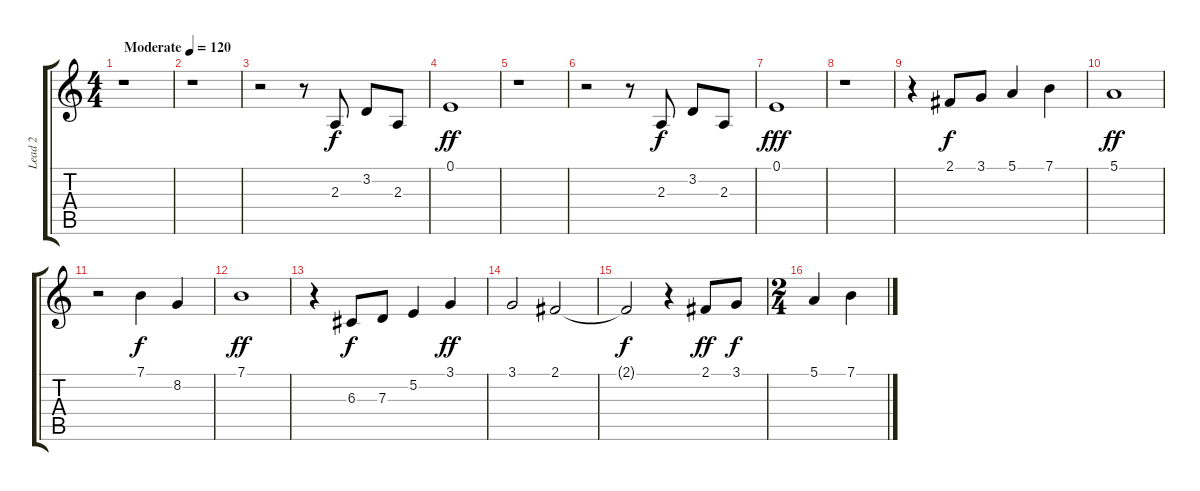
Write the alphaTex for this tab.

\track ("Lead 2" "Lead 2") {instrument lead8bassandlead}
\staff {score tabs}
\tuning (E4 B3 G3 D3 A2 E2) {hide}
\ts (4 4)
\tempo (120 "Moderate")
\clef g2
\ks c
r.1{dy f instrument lead8bassandlead} |
r.1 |
r.2 r.8 2.3.8 3.2.8 2.3.8 |
0.1.1{dy ff} |
r.1 |
r.2 r.8 2.3.8{dy f} 3.2.8 2.3.8 |
0.1.1{dy fff} |
r.1 |
r.4 2.1.8{dy f} 3.1.8 5.1.4 7.1.4 |
5.1.1{dy ff} |
r.2 7.1.4{dy f} 8.2.4 |
7.1.1{dy ff} |
r.4 6.3.8{dy f} 7.3.8 5.2.4 3.1.4{dy ff} |
3.1.2 2.1.2 |
2.1{t}.2{dy f} r.4 2.1.8{dy ff} 3.1.8{dy f} |
\ts (2 4)
5.1.4 7.1.4
